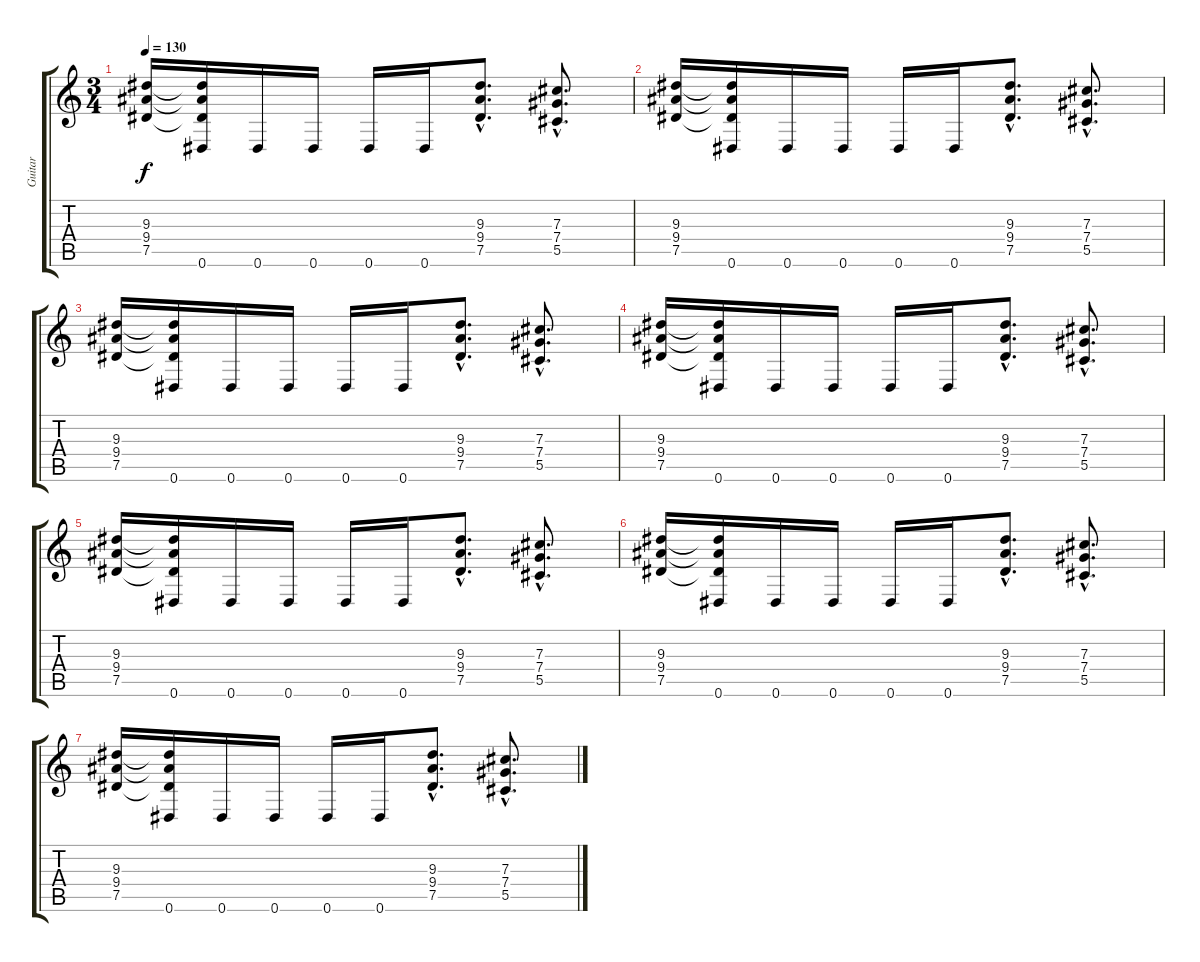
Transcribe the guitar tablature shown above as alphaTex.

\track ("Guitar" "Guitar") {instrument distortionguitar}
\staff {score tabs}
\tuning (Eb4 Bb3 Gb3 Db3 Ab2 Eb2) {hide}
\ts (3 4)
\tempo 130
\clef g2
\ks c
(9.3 9.4 7.5).16{dy f} (9.3{t} 9.4{t} 7.5{t} 0.6).16 0.6.16 0.6.16 0.6.16 0.6.16 (9.3{hac} 9.4{hac} 7.5{hac}).8{d} (7.3{hac} 7.4{hac} 5.5{hac}).8{d} |
(9.3 9.4 7.5).16 (9.3{t} 9.4{t} 7.5{t} 0.6).16 0.6.16 0.6.16 0.6.16 0.6.16 (9.3{hac} 9.4{hac} 7.5{hac}).8{d} (7.3{hac} 7.4{hac} 5.5{hac}).8{d} |
(9.3 9.4 7.5).16 (9.3{t} 9.4{t} 7.5{t} 0.6).16 0.6.16 0.6.16 0.6.16 0.6.16 (9.3{hac} 9.4{hac} 7.5{hac}).8{d} (7.3{hac} 7.4{hac} 5.5{hac}).8{d} |
(9.3 9.4 7.5).16 (9.3{t} 9.4{t} 7.5{t} 0.6).16 0.6.16 0.6.16 0.6.16 0.6.16 (9.3{hac} 9.4{hac} 7.5{hac}).8{d} (7.3{hac} 7.4{hac} 5.5{hac}).8{d} |
(9.3 9.4 7.5).16 (9.3{t} 9.4{t} 7.5{t} 0.6).16 0.6.16 0.6.16 0.6.16 0.6.16 (9.3{hac} 9.4{hac} 7.5{hac}).8{d} (7.3{hac} 7.4{hac} 5.5{hac}).8{d} |
(9.3 9.4 7.5).16 (9.3{t} 9.4{t} 7.5{t} 0.6).16 0.6.16 0.6.16 0.6.16 0.6.16 (9.3{hac} 9.4{hac} 7.5{hac}).8{d} (7.3{hac} 7.4{hac} 5.5{hac}).8{d} |
(9.3 9.4 7.5).16 (9.3{t} 9.4{t} 7.5{t} 0.6).16 0.6.16 0.6.16 0.6.16 0.6.16 (9.3{hac} 9.4{hac} 7.5{hac}).8{d} (7.3{hac} 7.4{hac} 5.5{hac}).8{d}
